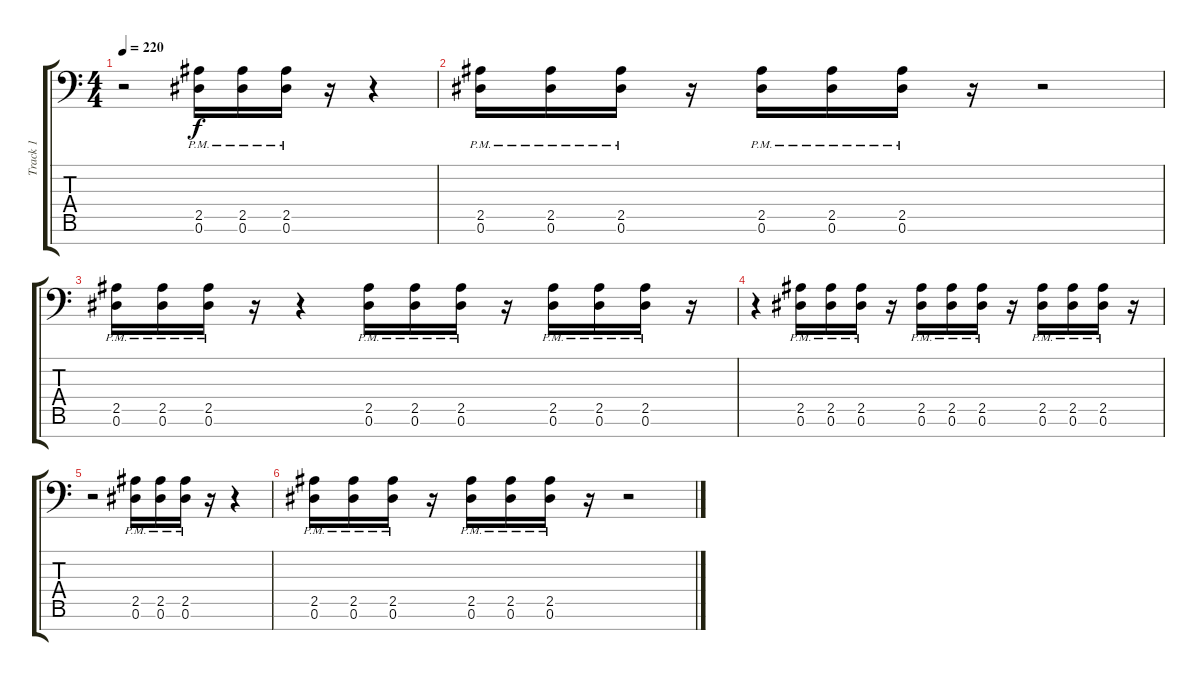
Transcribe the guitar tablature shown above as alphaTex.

\track ("Track 1" "Track 1") {instrument overdrivenguitar}
\staff {score tabs}
\tuning (Eb4 Bb3 Gb3 Db3 Ab2 Eb2 Bb1) {hide}
\ts (4 4)
\tempo 220
\clef f4
\ks c
r.2{dy f} (2.5{pm} 0.6{pm}).16 (2.5{pm} 0.6{pm}).16 (2.5{pm} 0.6{pm}).16 r.16 r.4 |
(2.5{pm} 0.6{pm}).16 (2.5{pm} 0.6{pm}).16 (2.5{pm} 0.6{pm}).16 r.16 (2.5{pm} 0.6{pm}).16 (2.5{pm} 0.6{pm}).16 (2.5{pm} 0.6{pm}).16 r.16 r.2 |
(2.5{pm} 0.6{pm}).16 (2.5{pm} 0.6{pm}).16 (2.5{pm} 0.6{pm}).16 r.16 r.4 (2.5{pm} 0.6{pm}).16 (2.5{pm} 0.6{pm}).16 (2.5{pm} 0.6{pm}).16 r.16 (2.5{pm} 0.6{pm}).16 (2.5{pm} 0.6{pm}).16 (2.5{pm} 0.6{pm}).16 r.16 |
r.4 (2.5{pm} 0.6{pm}).16 (2.5{pm} 0.6{pm}).16 (2.5{pm} 0.6{pm}).16 r.16 (2.5{pm} 0.6{pm}).16 (2.5{pm} 0.6{pm}).16 (2.5{pm} 0.6{pm}).16 r.16 (2.5{pm} 0.6{pm}).16 (2.5{pm} 0.6{pm}).16 (2.5{pm} 0.6{pm}).16 r.16 |
r.2 (2.5{pm} 0.6{pm}).16 (2.5{pm} 0.6{pm}).16 (2.5{pm} 0.6{pm}).16 r.16 r.4 |
(2.5{pm} 0.6{pm}).16 (2.5{pm} 0.6{pm}).16 (2.5{pm} 0.6{pm}).16 r.16 (2.5{pm} 0.6{pm}).16 (2.5{pm} 0.6{pm}).16 (2.5{pm} 0.6{pm}).16 r.16 r.2
